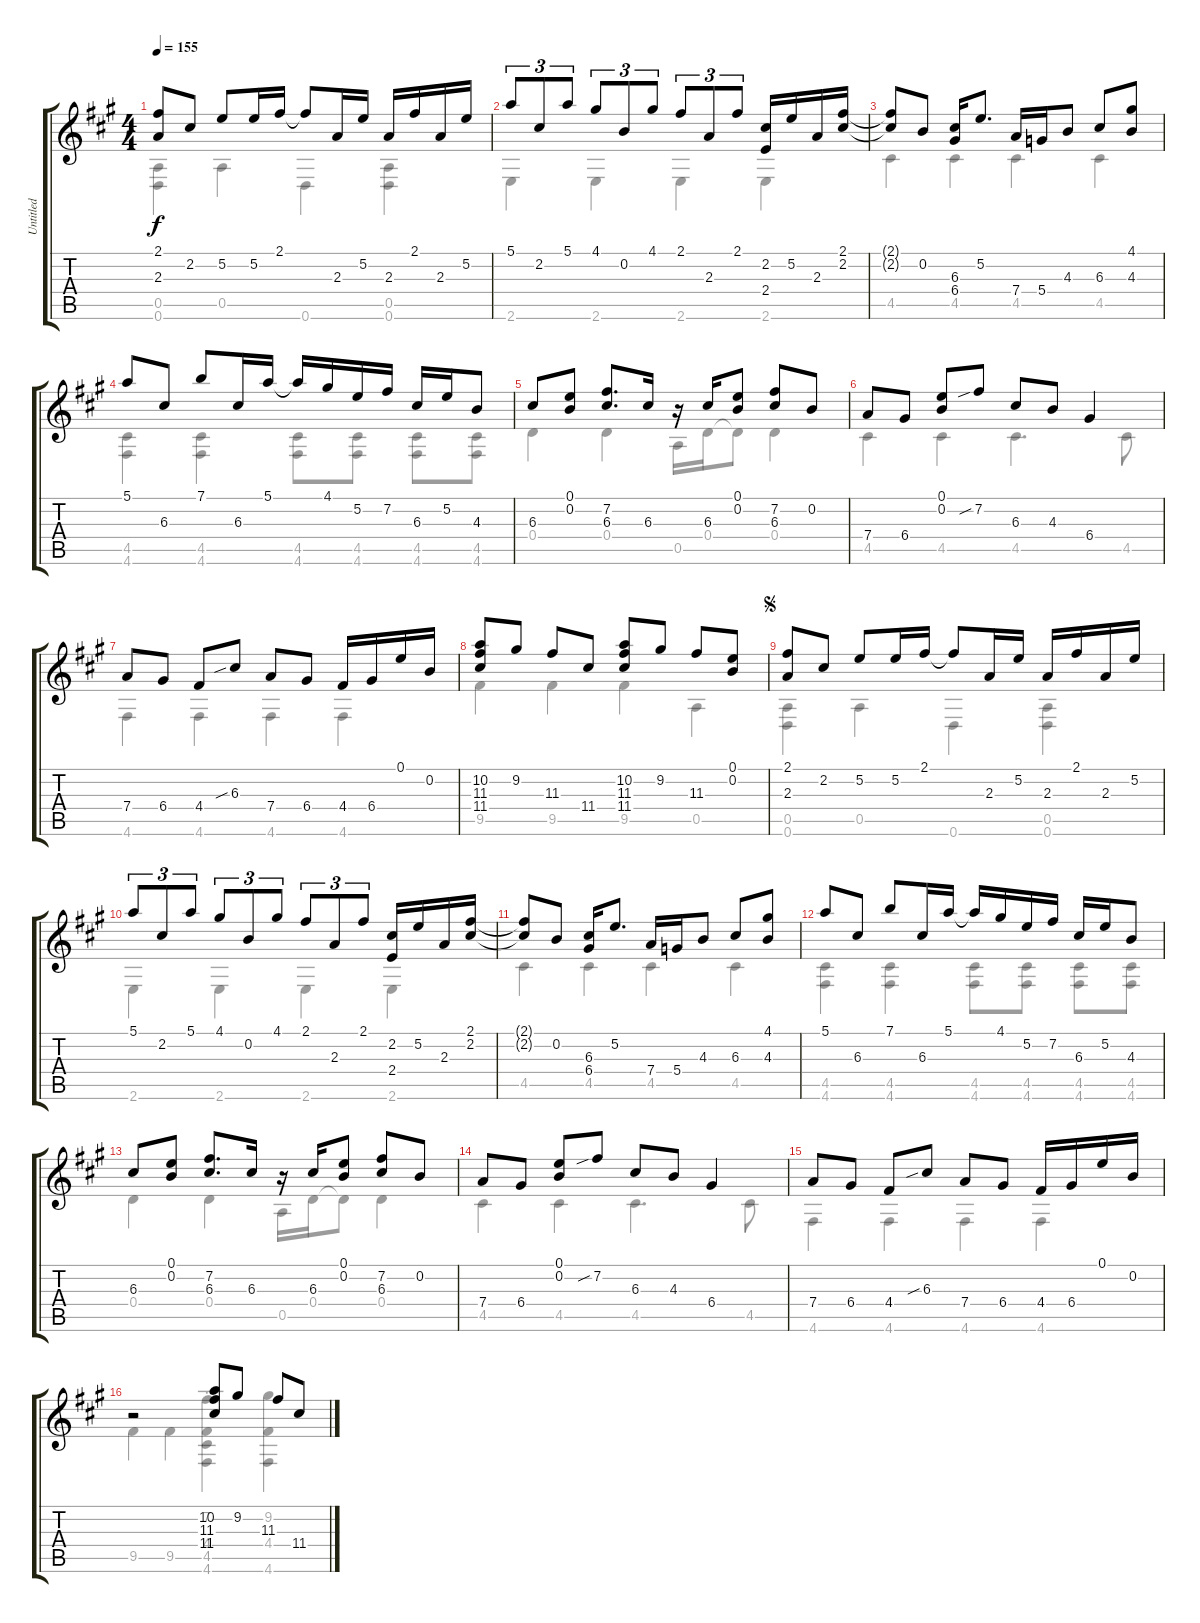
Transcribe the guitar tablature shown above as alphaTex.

\track ("Untitled" "Untitled") {instrument acousticguitarnylon}
\staff {score tabs}
\tuning (E4 B3 G3 D3 A2 D2) {hide}
\voice
\ts (4 4)
\tempo 155
\clef g2
\ks a
(2.1 2.3).8{dy f instrument acousticguitarnylon} 2.2.8 5.2.8 5.2.16 2.1.16 2.1{t}.8 2.3.16 5.2.16 2.3.16 2.1.16 2.3.16 5.2.16 |
5.1.8{tu (3 2)} 2.2.8{tu (3 2)} 5.1.8{tu (3 2)} 4.1.8{tu (3 2)} 0.2.8{tu (3 2)} 4.1.8{tu (3 2)} 2.1.8{tu (3 2)} 2.3.8{tu (3 2)} 2.1.8{tu (3 2)} (2.2 2.4).16 5.2.16 2.3.16 (2.1 2.2).16 |
(2.1{t} 2.2{t}).8 0.2.8 (6.3 6.4).16 5.2.8{d} 7.4.16 5.4.16 4.3.8 6.3.8 (4.1 4.3).8 |
5.1.8 6.3.8 7.1.8 6.3.16 5.1.16 5.1{t}.16 4.1.16 5.2.16 7.2.16 6.3.16 5.2.16 4.3.8 |
6.3.8 (0.1 0.2).8 (7.2 6.3).8{d} 6.3.16 r.16 6.3.16 (0.1 0.2).8 (7.2 6.3).8 0.2.8 |
7.4.8 6.4.8 (0.1 0.2).8 7.2{sib}.8 6.3.8 4.3.8 6.4.4 |
7.4.8 6.4.8 4.4.8 6.3{sib}.8 7.4.8 6.4.8 4.4.16 6.4.16 0.1.16 0.2.16 |
(10.2 11.3 11.4).8 9.2.8 11.3.8 11.4.8 (10.2 11.3 11.4).8 9.2.8 11.3.8 (0.1 0.2).8 |
\jump segno
(2.1 2.3).8 2.2.8 5.2.8 5.2.16 2.1.16 2.1{t}.8 2.3.16 5.2.16 2.3.16 2.1.16 2.3.16 5.2.16 |
5.1.8{tu (3 2)} 2.2.8{tu (3 2)} 5.1.8{tu (3 2)} 4.1.8{tu (3 2)} 0.2.8{tu (3 2)} 4.1.8{tu (3 2)} 2.1.8{tu (3 2)} 2.3.8{tu (3 2)} 2.1.8{tu (3 2)} (2.2 2.4).16 5.2.16 2.3.16 (2.1 2.2).16 |
(2.1{t} 2.2{t}).8 0.2.8 (6.3 6.4).16 5.2.8{d} 7.4.16 5.4.16 4.3.8 6.3.8 (4.1 4.3).8 |
5.1.8 6.3.8 7.1.8 6.3.16 5.1.16 5.1{t}.16 4.1.16 5.2.16 7.2.16 6.3.16 5.2.16 4.3.8 |
6.3.8 (0.1 0.2).8 (7.2 6.3).8{d} 6.3.16 r.16 6.3.16 (0.1 0.2).8 (7.2 6.3).8 0.2.8 |
7.4.8 6.4.8 (0.1 0.2).8 7.2{sib}.8 6.3.8 4.3.8 6.4.4 |
7.4.8 6.4.8 4.4.8 6.3{sib}.8 7.4.8 6.4.8 4.4.16 6.4.16 0.1.16 0.2.16 |
r.2 (10.2 11.3 11.4).8 9.2.8 11.3.8 11.4.8
\voice
\clef g2
\ottava regular
\simile none
\ks a
(0.5 0.6).4{dy f} 0.5.4 0.6.4 (0.5 0.6).4 |
2.6.4 2.6.4 2.6.4 2.6.4 |
4.5.4 4.5.4 4.5.4 4.5.4 |
(4.5 4.6).4 (4.5 4.6).4 (4.5 4.6).8 (4.5 4.6).8 (4.5 4.6).8 (4.5 4.6).8 |
0.4.4 0.4.4 0.5.16 0.4.16 0.4{t}.8 0.4.4 |
4.5.4 4.5.4 4.5.4{d} 4.5.8 |
4.6.4 4.6.4 4.6.4 4.6.4 |
9.5.4 9.5.4 9.5.4 0.5.4 |
(0.5 0.6).4 0.5.4 0.6.4 (0.5 0.6).4 |
2.6.4 2.6.4 2.6.4 2.6.4 |
4.5.4 4.5.4 4.5.4 4.5.4 |
(4.5 4.6).4 (4.5 4.6).4 (4.5 4.6).8 (4.5 4.6).8 (4.5 4.6).8 (4.5 4.6).8 |
0.4.4 0.4.4 0.5.16 0.4.16 0.4{t}.8 0.4.4 |
4.5.4 4.5.4 4.5.4{d} 4.5.8 |
4.6.4 4.6.4 4.6.4 4.6.4 |
9.5.4 9.5.4 (7.2{st} 4.4{st} 4.5{st} 4.6{st}).4 (9.2 4.4 4.6).4
